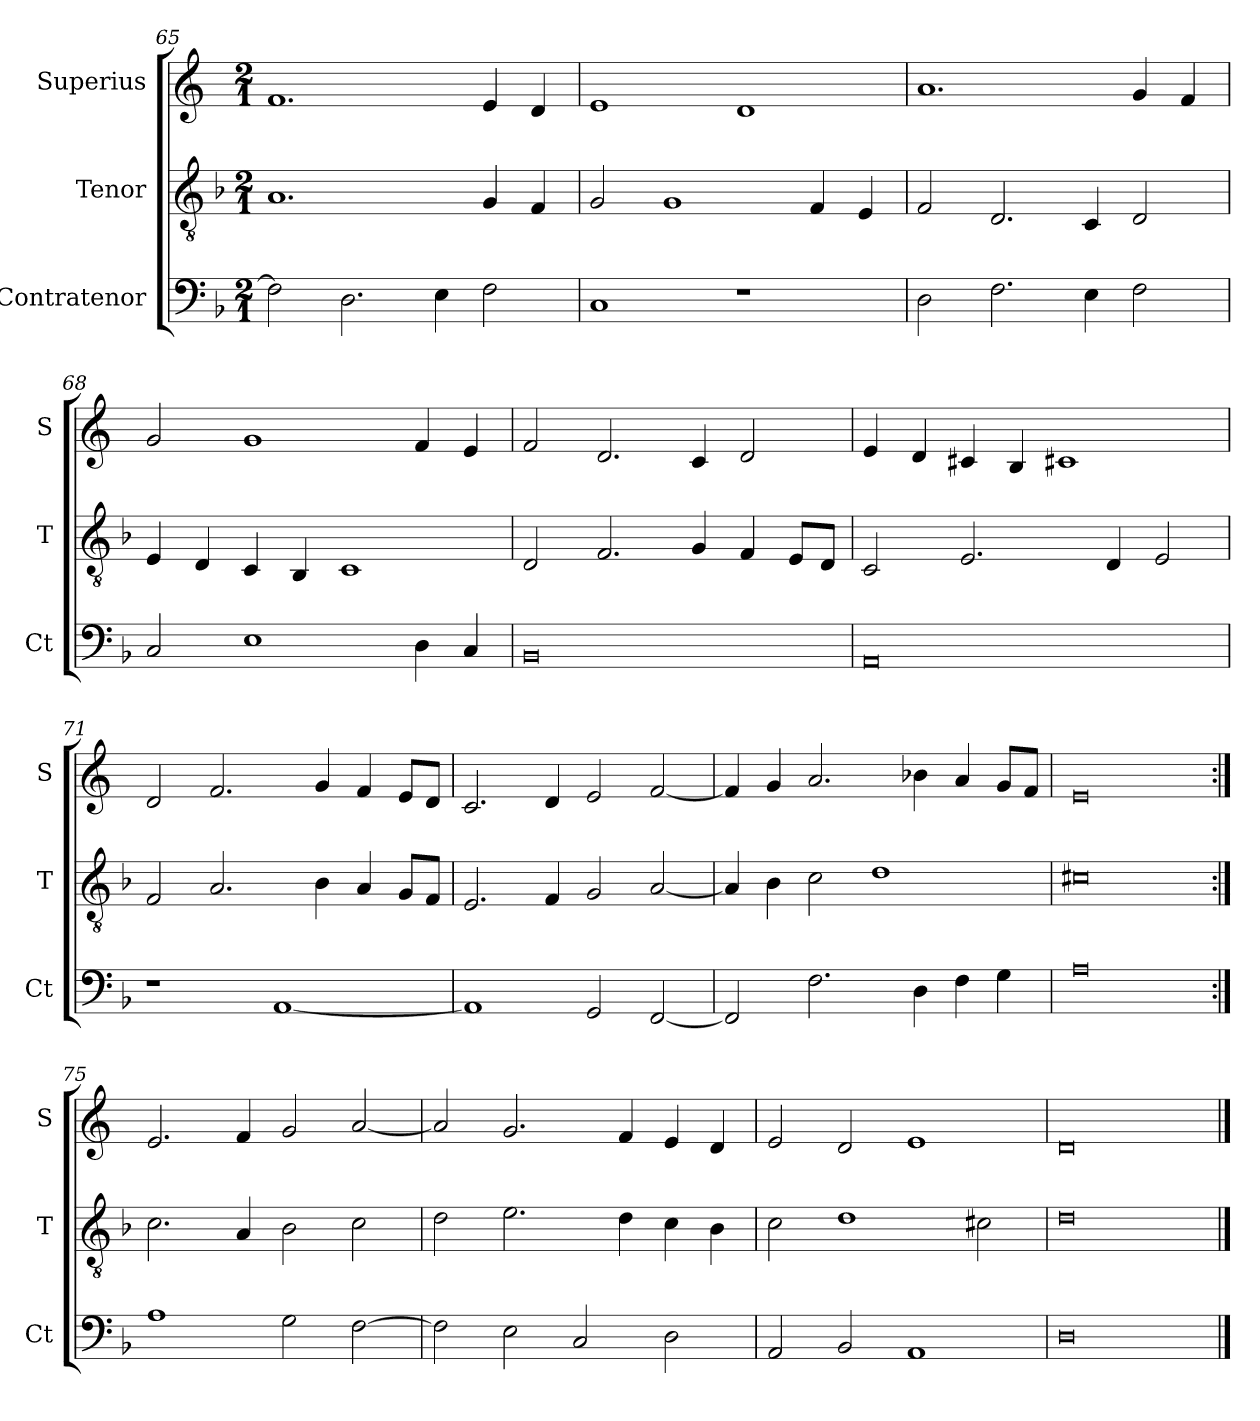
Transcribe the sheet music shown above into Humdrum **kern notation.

**kern	**kern	**kern
*part3	*part2	*part1
*staff3	*staff2	*staff1
*I"Contratenor	*I"Tenor	*I"Superius
*I'Ct	*I'T	*I'S
*clefF4	*clefGv2	*clefG2
*k[b-]	*k[b-]	*k[]
*M2/1	*M2/1	*M2/1
=65	=65	=65
2F]	1.A	1.f
2.D	.	.
4E	.	.
2F	4G	4e
.	4F	4d
=66	=66	=66
1C	2G	1e
.	1G	.
1r	.	1d
.	4F	.
.	4E	.
=67	=67	=67
2D	2F	1.a
2.F	2.D	.
4E	4C	.
2F	2D	4g
.	.	4f
=68	=68	=68
2C	4E	2g
.	4D	.
1E	4C	1g
.	4BB-	.
.	1C	.
4D	.	4f
4C	.	4e
=69	=69	=69
0BB-	2D	2f
.	2.F	2.d
.	4G	4c
.	4F	2d
.	8EL	.
.	8DJ	.
=70	=70	=70
0AA	2C	4e
.	.	4d
.	2.E	4c#X
.	.	4B
.	.	1c#X
.	4D	.
.	2E	.
=71	=71	=71
1r	2F	2d
.	2.A	2.f
[1AA	.	.
.	4B-	4g
.	4A	4f
.	8GL	8eL
.	8FJ	8dJ
=72	=72	=72
1AA]	2.E	2.c
.	4F	4d
2GG	2G	2e
[2FF	[2A	[2f
=73	=73	=73
2FF]	4A]	4f]
.	4B-	4g
2.F	2c	2.a
.	1d	.
4D	.	4b-X
4F	.	4a
4G	.	8gL
.	.	8fJ
=74	=74	=74
0A	0c#X	0e
=75:|!	=75:|!	=75:|!
1A	2.c	2.e
.	4A	4f
2G	2B-	2g
[2F	2c	[2a
=76	=76	=76
2F]	2d	2a]
2E	2.e	2.g
2C	.	.
.	4d	4f
2D	4c	4e
.	4B-	4d
=77	=77	=77
2AA	2c	2e
2BB-	1d	2d
1AA	.	1e
.	2c#X	.
=78	=78	=78
0D	0d	0d
==	==	==
*-	*-	*-
